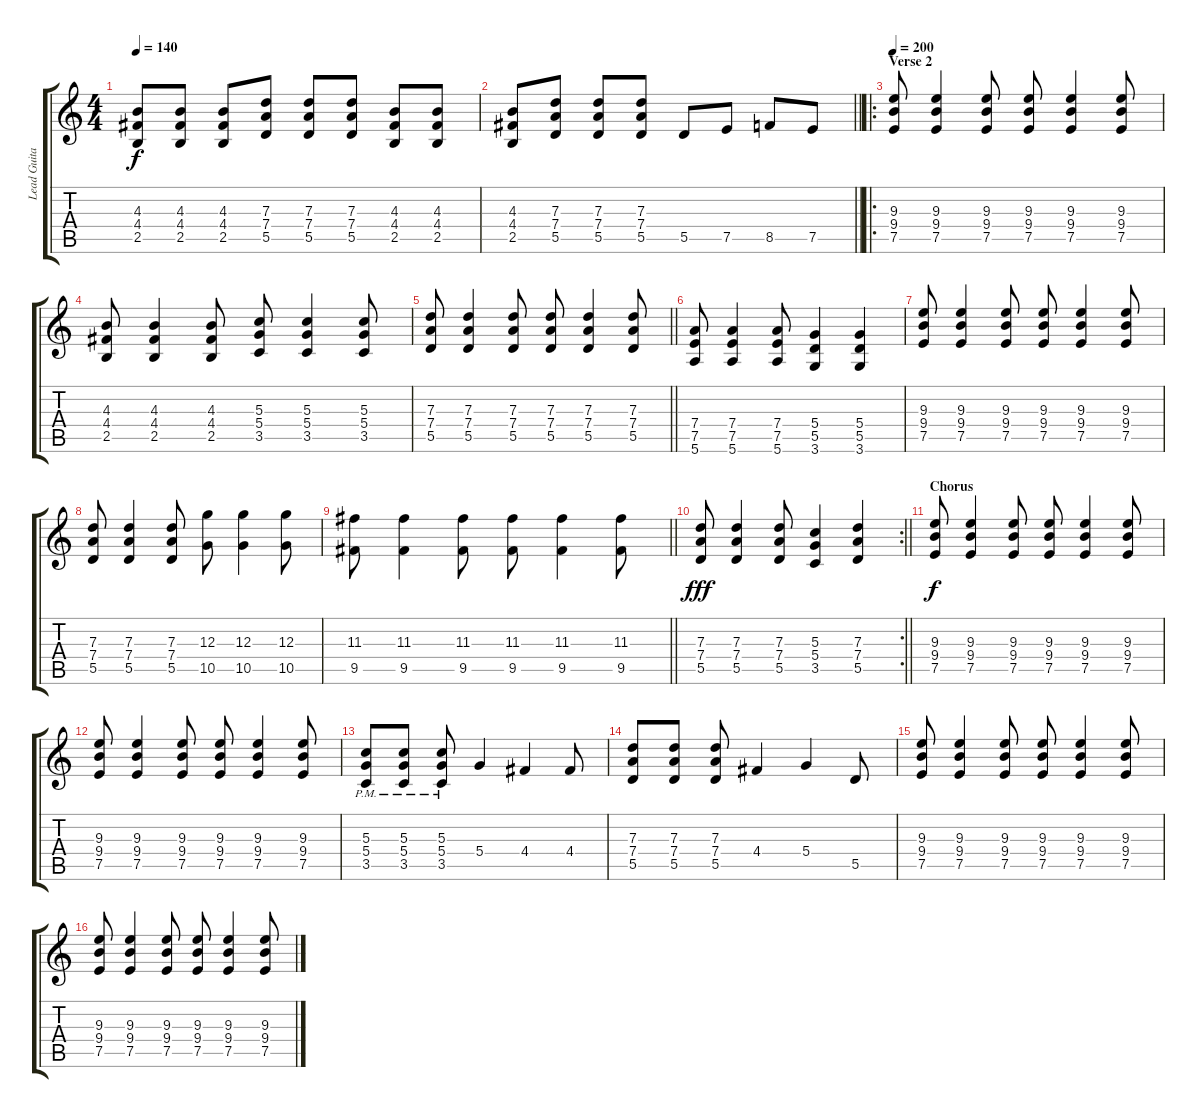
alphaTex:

\track ("Lead Guitar" "Lead Guita") {instrument distortionguitar}
\staff {score tabs}
\tuning (E4 B3 G3 D3 A2 E2) {hide}
\ts (4 4)
\tempo 140
\clef g2
\ks c
(4.3 4.4 2.5).8{dy f} (4.3 4.4 2.5).8 (4.3 4.4 2.5).8 (7.3 7.4 5.5).8 (7.3 7.4 5.5).8 (7.3 7.4 5.5).8 (4.3 4.4 2.5).8 (4.3 4.4 2.5).8 |
\barLineRight lightlight
(4.3 4.4 2.5).8 (7.3 7.4 5.5).8 (7.3 7.4 5.5).8 (7.3 7.4 5.5).8 5.5.8 7.5.8 8.5.8 7.5.8 |
\ro
\section ("" "Verse 2")
\tempo 200
(9.3 9.4 7.5).8 (9.3 9.4 7.5).4 (9.3 9.4 7.5).8 (9.3 9.4 7.5).8 (9.3 9.4 7.5).4 (9.3 9.4 7.5).8 |
(4.3 4.4 2.5).8 (4.3 4.4 2.5).4 (4.3 4.4 2.5).8 (5.3 5.4 3.5).8 (5.3 5.4 3.5).4 (5.3 5.4 3.5).8 |
\barLineRight lightlight
(7.3 7.4 5.5).8 (7.3 7.4 5.5).4 (7.3 7.4 5.5).8 (7.3 7.4 5.5).8 (7.3 7.4 5.5).4 (7.3 7.4 5.5).8 |
(7.4 7.5 5.6).8 (7.4 7.5 5.6).4 (7.4 7.5 5.6).8 (5.4 5.5 3.6).4 (5.4 5.5 3.6).4 |
(9.3 9.4 7.5).8 (9.3 9.4 7.5).4 (9.3 9.4 7.5).8 (9.3 9.4 7.5).8 (9.3 9.4 7.5).4 (9.3 9.4 7.5).8 |
(7.3 7.4 5.5).8 (7.3 7.4 5.5).4 (7.3 7.4 5.5).8 (12.3 10.5).8 (12.3 10.5).4 (12.3 10.5).8 |
\barLineRight lightlight
(11.3 9.5).8 (11.3 9.5).4 (11.3 9.5).8 (11.3 9.5).8 (11.3 9.5).4 (11.3 9.5).8 |
\rc 2
\barLineRight lightlight
(7.3 7.4 5.5).8{dy fff} (7.3 7.4 5.5).4 (7.3 7.4 5.5).8 (5.3 5.4 3.5).4 (7.3 7.4 5.5).4 |
\section ("" "Chorus")
(9.3 9.4 7.5).8{dy f} (9.3 9.4 7.5).4 (9.3 9.4 7.5).8 (9.3 9.4 7.5).8 (9.3 9.4 7.5).4 (9.3 9.4 7.5).8 |
(9.3 9.4 7.5).8 (9.3 9.4 7.5).4 (9.3 9.4 7.5).8 (9.3 9.4 7.5).8 (9.3 9.4 7.5).4 (9.3 9.4 7.5).8 |
(5.3{pm} 5.4{pm} 3.5{pm}).8 (5.3{pm} 5.4{pm} 3.5{pm}).8 (5.3{pm} 5.4{pm} 3.5{pm}).8 5.4.4 4.4.4 4.4.8 |
(7.3 7.4 5.5).8 (7.3 7.4 5.5).8 (7.3 7.4 5.5).8 4.4.4 5.4.4 5.5.8 |
(9.3 9.4 7.5).8 (9.3 9.4 7.5).4 (9.3 9.4 7.5).8 (9.3 9.4 7.5).8 (9.3 9.4 7.5).4 (9.3 9.4 7.5).8 |
(9.3 9.4 7.5).8 (9.3 9.4 7.5).4 (9.3 9.4 7.5).8 (9.3 9.4 7.5).8 (9.3 9.4 7.5).4 (9.3 9.4 7.5).8
